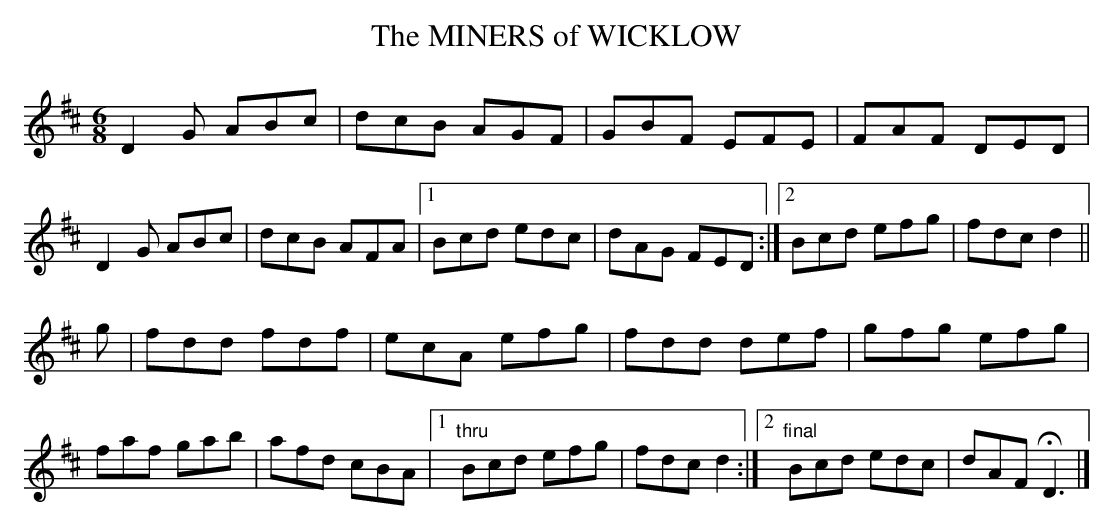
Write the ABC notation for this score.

X:1
T:MINERS of WICKLOW, The
M:6/8
L:1/8
K:D
D2G ABc|dcB AGF|GBF EFE|FAF DED|
D2G ABc|dcB AFA|1 Bcd edc|dAG FED :|\
[2 Bcd efg|fdc d2||
g|fdd fdf|ecA efg|fdd def|gfg efg|
faf gab|afd cBA|1 "thru"Bcd efg|fdc d2 :|\
[2 "final"Bcd edc|dAF HD3 |]
